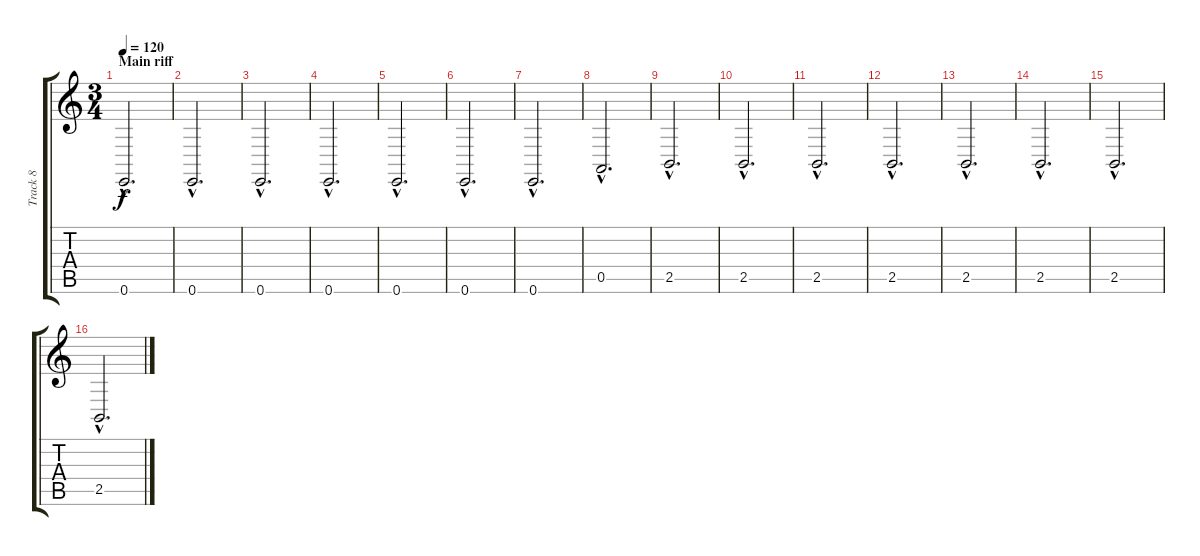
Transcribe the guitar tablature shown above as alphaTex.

\track ("Track 8" "Track 8") {instrument synthstrings2}
\staff {score tabs}
\tuning (E4 B3 G3 D3 A2 E2) {hide}
\ts (3 4)
\section ("" "Main riff")
\tempo 120
\clef g2
\ks c
0.6{hac}.2{d dy f instrument synthstrings2} |
0.6{hac}.2{d} |
0.6{hac}.2{d} |
0.6{hac}.2{d} |
0.6{hac}.2{d} |
0.6{hac}.2{d} |
0.6{hac}.2{d} |
0.5{hac}.2{d} |
2.5{hac}.2{d} |
2.5{hac}.2{d} |
2.5{hac}.2{d} |
2.5{hac}.2{d} |
2.5{hac}.2{d} |
2.5{hac}.2{d} |
2.5{hac}.2{d} |
2.5{hac}.2{d}
